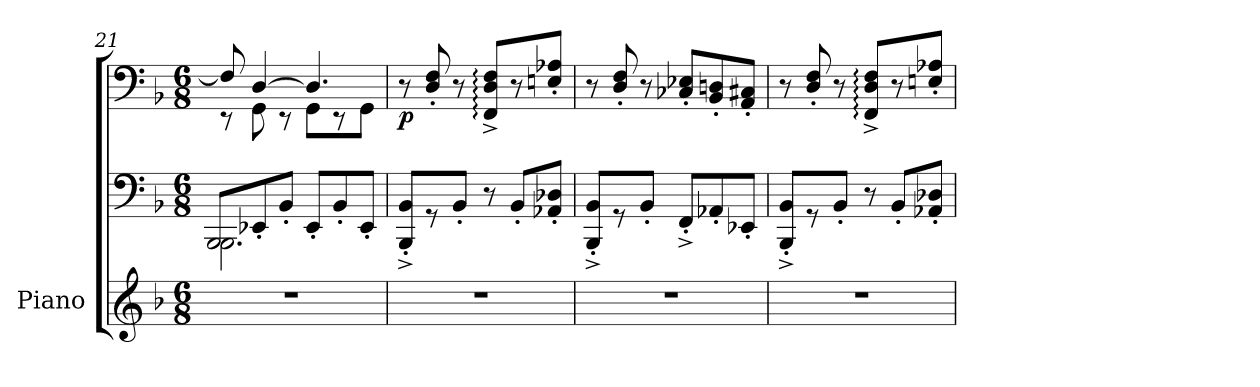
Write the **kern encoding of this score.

**kern	**kern	**kern	**dynam
*part1	*part1	*part1	*part1
*staff3	*staff2	*staff1	*staff1/2/3
*I"Piano	*	*	*
*I'Pno.	*	*	*
*clefG2	*clefF4	*clefF4	*
*k[b-]	*k[b-]	*k[b-]	*
*F:	*F:	*F:	*
*M6/8	*M6/8	*M6/8	*
=21	=21	=21	=21
*	*^	*	*
!	!	!LO:N:head=open	!	!
*	*	*	*^	*
2.r	2.BBB-\	8BBB-/L	8F/]	8rEE	.
.	.	8EE-X'/	[4D/	8GG\	.
.	.	8BB-'/J	.	8rEE	.
.	.	8EE-'/L	4.D/]	8GG\L	.
.	.	8BB-'/	.	8r	.
.	.	8EE-'/J	.	8GG\J	.
=22	=22	=22	=22	=22	=22
!	!	!	!	!	!LO:DY:b
*	*v	*v	*	*	*
*	*	*v	*v	*
2.r	8BBB-/'^ 8BB-/'^L	8r	p
.	8r	8D/' 8F/'	.
.	8BB-'/J	8r	.
.	8r	8FF/:^ 8D/:^ 8F/:^L	.
.	8BB-'/L	8r	.
.	8AA-X/' 8D-X/'J	8En/' 8A-X/'J	.
=23	=23	=23	=23
2.r	8BBB-/'^ 8BB-/'^L	8r	.
.	8r	8D/' 8F/'	.
.	8BB-'/J	8r	.
.	8FF'^/L	8C-X/' 8E-X/'L	.
.	8AA-X'/	8BB-/' 8Dn/'	.
.	8EE-X'/J	8AA/' 8C#X/'J	.
=24	=24	=24	=24
2.r	8BBB-/'^ 8BB-/'^L	8r	.
.	8r	8D/' 8F/'	.
.	8BB-'/J	8r	.
.	8r	8FF/:^ 8D/:^ 8F/:^L	.
.	8BB-'/L	8r	.
.	8AA-X/' 8D-X/'J	8En/' 8A-X/'J	.
=	=	=	=
*-	*-	*-	*-
